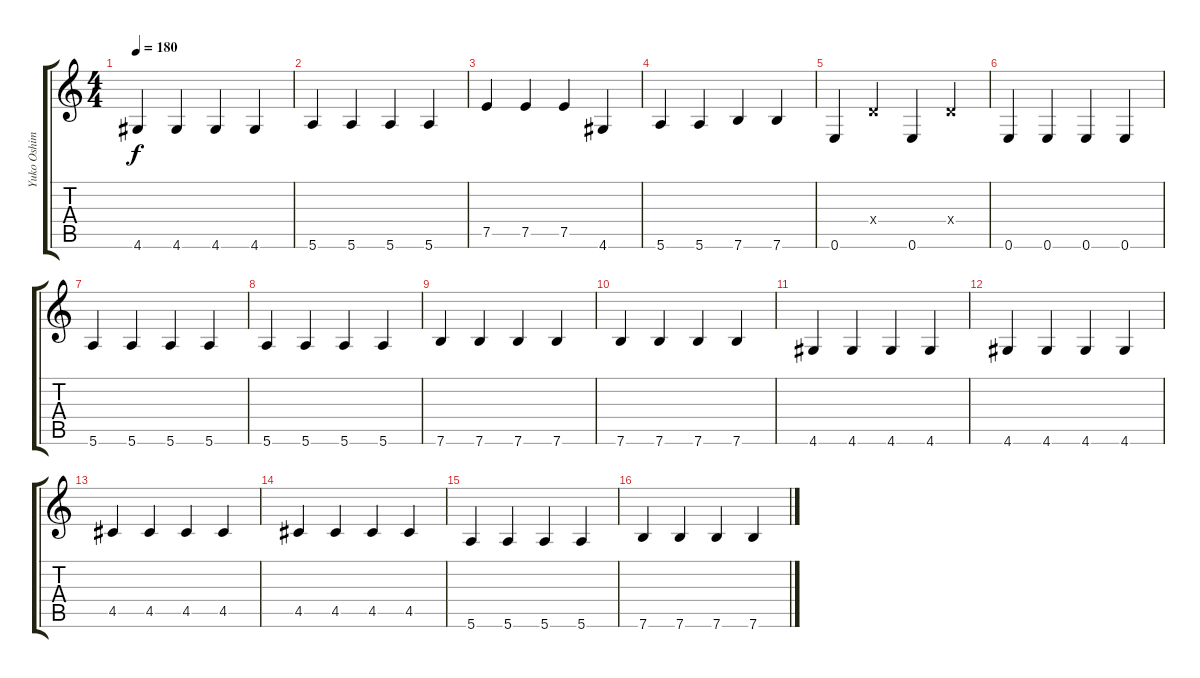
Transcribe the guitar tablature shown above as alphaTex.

\track ("Yuko Oshima" "Yuko Oshim") {instrument electricbasspick}
\staff {score tabs}
\tuning (E4 B3 G3 D3 A2 E2) {hide}
\ts (4 4)
\tempo 180
\clef g2
\ks c
4.6.4{dy f} 4.6.4 4.6.4 4.6.4 |
5.6.4 5.6.4 5.6.4 5.6.4 |
7.5.4 7.5.4 7.5.4 4.6.4 |
5.6.4 5.6.4 7.6.4 7.6.4 |
0.6.4 0.4{x}.4 0.6.4 0.4{x}.4 |
0.6.4 0.6.4 0.6.4 0.6.4 |
5.6.4 5.6.4 5.6.4 5.6.4 |
5.6.4 5.6.4 5.6.4 5.6.4 |
7.6.4 7.6.4 7.6.4 7.6.4 |
7.6.4 7.6.4 7.6.4 7.6.4 |
4.6.4 4.6.4 4.6.4 4.6.4 |
4.6.4 4.6.4 4.6.4 4.6.4 |
4.5.4 4.5.4 4.5.4 4.5.4 |
4.5.4 4.5.4 4.5.4 4.5.4 |
5.6.4 5.6.4 5.6.4 5.6.4 |
7.6.4 7.6.4 7.6.4 7.6.4
